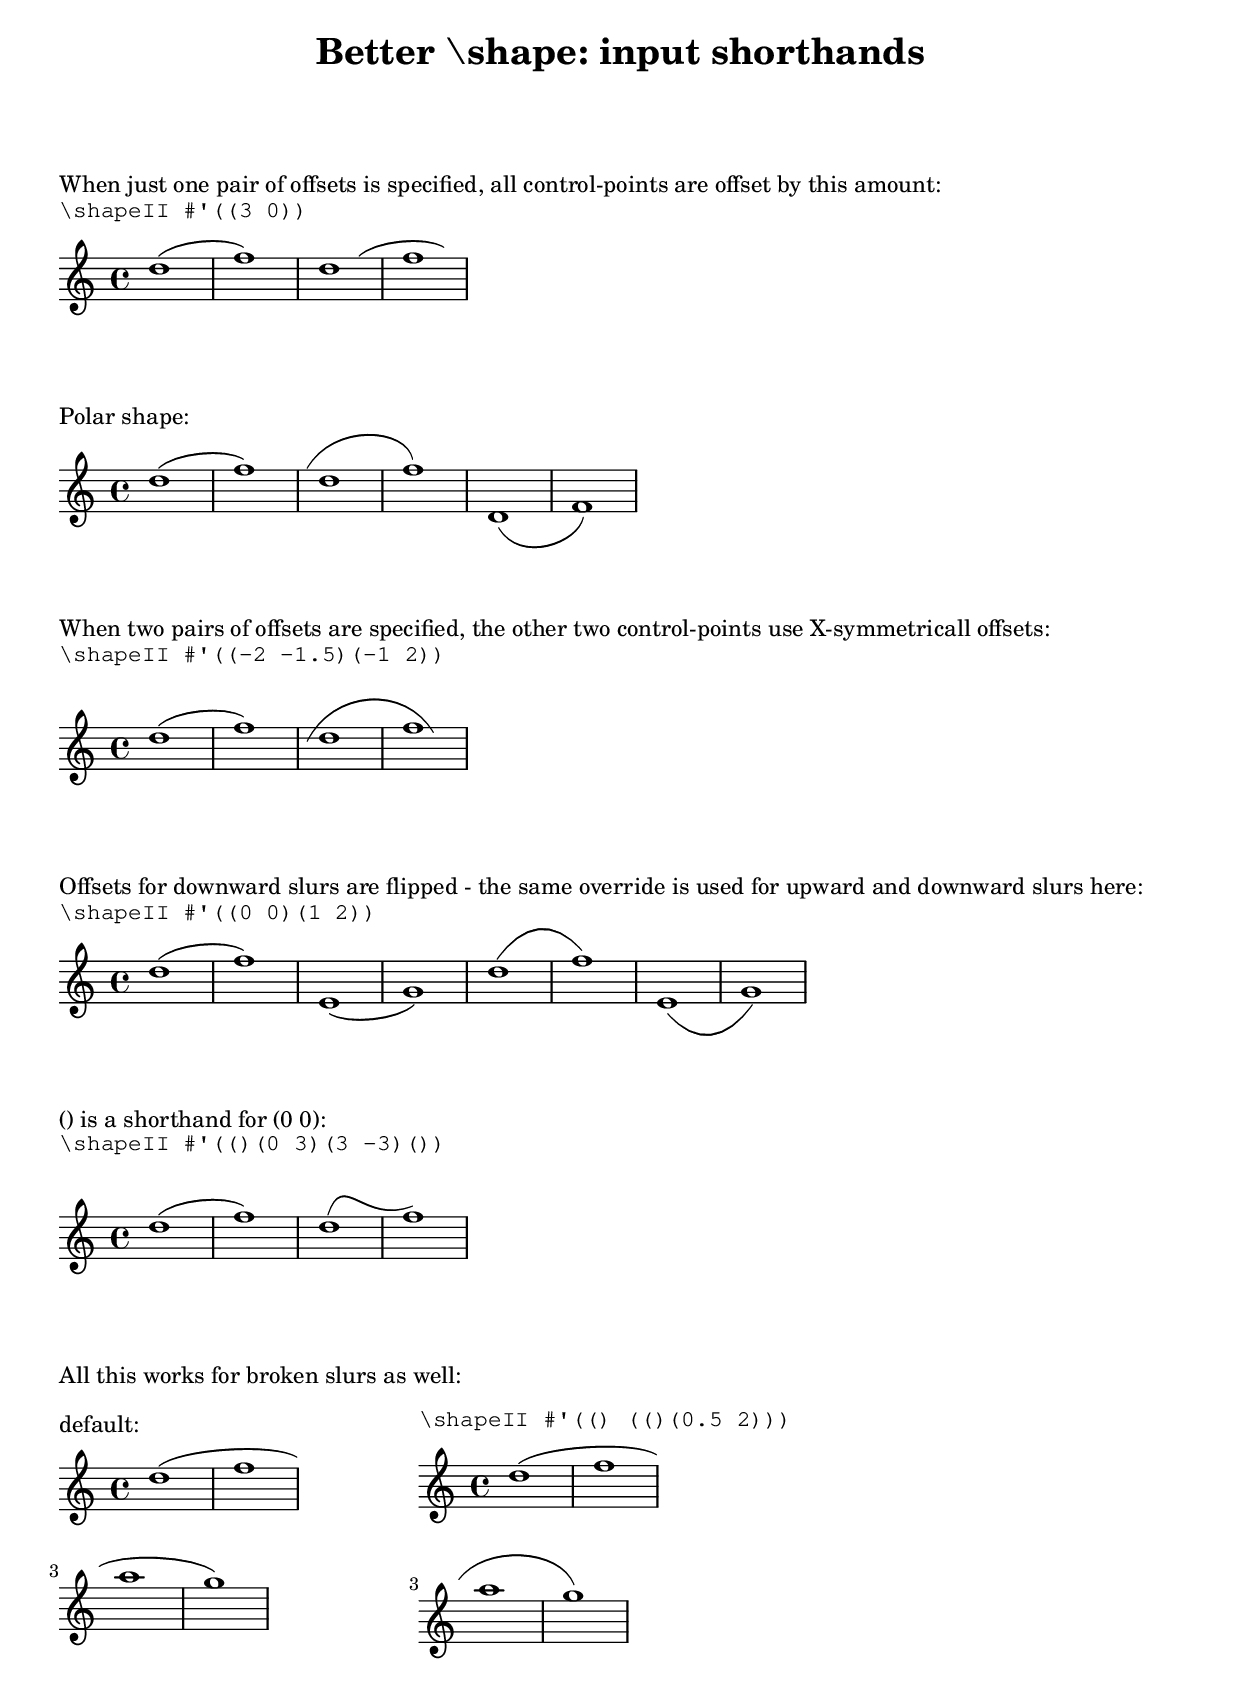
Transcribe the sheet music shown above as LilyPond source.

\version "2.17.26"

\header {
  snippet-title = "Improved \shape"
  snippet-author = "Janek Warchoł, David Nalesnik"
  snippet-source = ""
  snippet-description = \markup {

  }
  % add comma-separated tags to make searching more effective:
  tags = "slurs, ties, bezier curves, shape"
  % is this snippet ready?  See meta/status-values.md
  status = "working, unfinished"
}

#(define (radians->degrees angle-radians)
   "Convert the given angle from degrees to radians."
   (/ angle-radians PI-OVER-180))

#(define (single-point-spec? x)
   (or (number-pair? x)
       (and (not (null? x))
            (or (number? (car x))
                (symbol? (car x))))))

shapeII =
#(define-music-function (parser location all-specs item)
   (list? symbol-list-or-music?)
   (_i "TODO: write description when finished")
   (define (shape-curve grob)
     (let* ((orig (ly:grob-original grob))
            (siblings (if (ly:spanner? grob)
                          (ly:spanner-broken-into orig) '()))
            (total-found (length siblings))
            (get-cpts (assoc-get 'control-points
                        (reverse (ly:grob-basic-properties grob))))
            (default-cpts (get-cpts grob))
            (slur-dir (ly:grob-property grob 'direction)))

       (define (handle-one-sibling specs)
         ;; 'specs' is a set of instructions for one sibling.

         ;; In some cases (most notably when using polar coordinates),
         ;; middle cpts need to access information that is available
         ;; only after processing outer cpts (e.g. full slur length).
         (let* ((new-cpts (list #f #f #f #f))
                (slur-length #f)
                (slur-slope #f))

           ;; functions for handling various types of specs: ;;;;;;;;;

           (define (is-null-spec? x)
             (eq? '() x))

           (define (is-simple-offset-spec? x)
             (number-pair? x))
           ;; simple offset, the same as \shape was using till now:
           (define (simple-offset x y)
             (cons (+ (car x) (car y))
               (+ (cdr x) (cdr y))))

           (define (is-smart-offset-spec? x)
             (and (list? x)
                  (every number? x)))
           ;; flip offset values for right points and downward slurs:
           (define (smart-offset x y i)
             (cons (+ (car x)(* i (first y)))
               (+ (cdr x) (* slur-dir (second y)))))

           (define (is-absolute-spec? x)
             (and (list? x)
                  (symbol? (first x))
                  (or (eq? 'a (first x))
                      (eq? 'abs (first x))
                      (eq? 'absolute (first x)))))
           (define (absolute-coords y)
             (cons (second y)(third y)))

           (define (is-polar-spec? x)
             (and (list? x)
                  (symbol? (first x))
                  (or (eq? 'p (first x))
                      (eq? 'polar (first x)))))
           ;; position a middle cpt relative to respective outer cpt,
           ;; in polar coordinates.
           (define (polar-coords specification idx)
             (let* ((outer-pt (if (= 1 idx)
                                  (first new-cpts)
                                  (last new-cpts)))
                    (angl (degrees->radians (second specification)))
                    (rad (* slur-length (third specification)))
                    (x-coord (+ (car outer-pt) (* idx rad (cos angl))))
                    (y-coord (+ (cdr outer-pt) (* slur-dir rad (sin angl)))))
               (cons x-coord y-coord)))

           ;; end of functions for handling specs. ;;;;;;;;;;;;;;;;;;;

           (define (calc-one-point specs which)
             (if (null? specs)
                 (list-ref default-cpts which)
                 (let* ((spec (list-ref specs which))
                        (dflt (list-ref default-cpts which))
                        (idx (if (< 1 which) -1 1)))
                   (cond ((is-null-spec? spec) dflt) ;; TODO rename idx to side
                     ((is-simple-offset-spec? spec)(simple-offset dflt spec))
                     ((is-smart-offset-spec? spec)(smart-offset dflt spec idx))
                     ((is-absolute-spec? spec)(absolute-coords spec))
                     ((is-polar-spec? spec)(polar-coords spec idx))
                     (else (begin
                            (display "Shape error: unknown specification type: ")
                            (display spec)
                            (display "\nUsing default control-point coordinates.\n")
                            dflt))))))

           ;; make \shape #'((foo)) equivalent to \shape #'((foo foo foo foo))
           ;; and \shape #'((foo bar)) to \shape #'((foo bar bar foo)):
           (set! specs
                 (cond
                  ((= 1 (length specs))
                   (make-list 4 (car specs)))
                  ((= 2 (length specs))
                   (list (first specs)
                     (second specs)
                     (second specs)
                     (first specs)))
                  (else specs)))

           (list-set! new-cpts 0 (calc-one-point specs 0))
           (list-set! new-cpts 3 (calc-one-point specs 3))

           (let* ((x-dif (- (car (last new-cpts)) (car (first new-cpts))))
                  (y-dif (- (cdr (last new-cpts)) (cdr (first new-cpts)))))
             (set! slur-slope (radians->degrees (atan (/ y-dif x-dif))))
             (set! slur-length (sqrt (+ (expt x-dif 2) (expt y-dif 2)))))

           (list-set! new-cpts 1 (calc-one-point specs 1))
           (list-set! new-cpts 2 (calc-one-point specs 2))

           new-cpts))

       ;; ;;;;;;;;;;;;;;;;;;;;;;;;;;;;;;;;;;;; ;;
       ;; end of 'handle-one-sibling' routine. ;;
       ;; ;;;;;;;;;;;;;;;;;;;;;;;;;;;;;;;;;;;; ;;


       (define (helper sibs offs)
         (if (pair? offs)
             (if (eq? (car sibs) grob)
                 (handle-one-sibling (car offs))
                 (helper (cdr sibs) (cdr offs)))
             default-cpts))

       ;; normalize all-specs, so that it always is a
       ;; list-of-lists-of-single-point-specs.
       (if (or (null? all-specs)
               (any single-point-spec? all-specs))
           (set! all-specs (list all-specs)))

       ;; if there are more siblings than specifications,
       ;; reuse last specification for remaining siblings.
       (if (> (- total-found (length all-specs)) 0)
           (append! all-specs
             (list (last all-specs))))

       (if (>= total-found 2)
           (helper siblings all-specs)
           (handle-one-sibling (car all-specs)))))

   #{ \tweak control-points #shape-curve #item #})


\version "2.17.28"

\paper {
  ragged-right = ##t
  indent = 0
}

\header {
  title = "Better \shape: input shorthands"
}

\markup \vspace #3
\markup {
  When just one pair of offsets is specified,
  all control-points are offset by this amount:
}
\markup \typewriter "\shapeII #'((3 0))"
{
  d''1 ( f'')
  d''1-\shapeII #'((3 . 0)) ( f'')
}

\markup "Polar shape:"
{
  d''1 ( f'')
  d''1-\shapeII #'((-2 0)(p 60 0.5)(p 80 0.3)()) ( f'')
  d'1-\shapeII #'(()(p 60 0.5)(p 80 0.3)()) ( f')
}

\markup {
  When two pairs of offsets are specified,
  the other two control-points use X-symmetricall offsets:
}
\markup \typewriter "\shapeII #'((-2 -1.5)(-1 2))"
\markup \vspace #0.5
{
  d''1 ( f'')
  d''1-\shapeII #'((-2 -1.5)(-1 2)) ( f'')
}

\markup {
  Offsets for downward slurs are flipped - the same override
  is used for upward and downward slurs here:
}
\markup \typewriter "\shapeII #'((0 0)(1 2))"
{
  d''1 ( f'')
  e'1 ( g')
  d''1-\shapeII #'((0 0)(1 2)) ( f'')
  e'1-\shapeII #'((0 0)(1 2)) ( g')
}

\markup {
  () is a shorthand for (0 0):
}
\markup \typewriter "\shapeII #'(()(0 3)(3 -3)())"
\markup \vspace #0.5
{
  d''1 ( f'')
  d''1-\shapeII #'(()(0 3)(3 -3)()) ( f'')
}

\markup {
  All this works for broken slurs as well:
}
\markup \vspace #0.5
\markup \line {
  \column {
    \vspace #0.2
    default:
    \vspace #0.5
    \score {
      { d''1 ( f'' \break a'' g'') }
      \layout { }
    }
  }
  \hspace #10
  \column {
    \typewriter "\shapeII #'(() (()(0.5 2)))"
    \vspace #0.5
    \score {
      { d''1-\shapeII #'(() (()(0.5 . 2))) ( f'' \break a'' g'') }
      % test for multi-applying one offsets to broken slur
      % { d''1-\shapeII #'(()(0.5 . 2)) ( f'' \break a'' g'') }
      \layout { }
    }
  }
}

\markup \vspace #1
\markup {
  You can specify just one set of instructions and it will duplicate for all siblings:
}
\noPageBreak
\markup \vspace #0.5
\noPageBreak
\markup \line {
  \column {
    \vspace #0.2
    default:
    \vspace #0.5
    \score {
      { d''1 ( f'' \break a'' f'' \break a'' g'') }
      \layout { }
    }
  }
  \hspace #10
  \column {
    \typewriter "\shapeII #'(()(1 2))"
    \vspace #0.5
    \score {
      { d''1-\shapeII #'(()(1 2)) ( f'' \break a'' f'' \break a'' g'') }
      \layout { }
    }
  }
}
